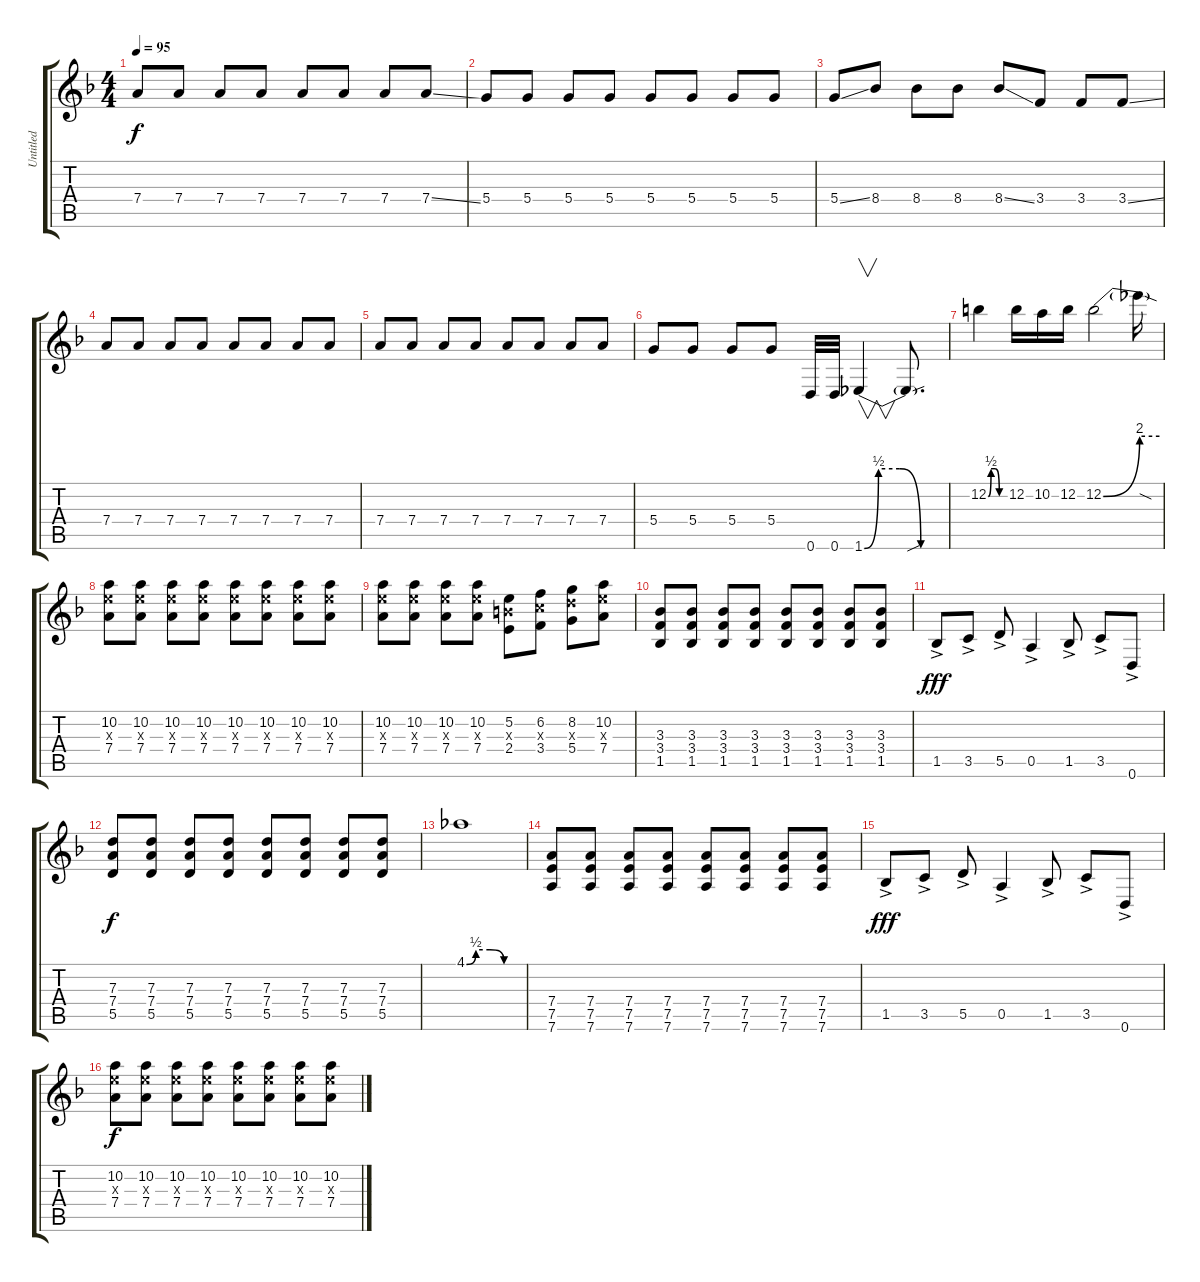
\track ("Untitled" "Untitled") {instrument distortionguitar}
\staff {score tabs}
\tuning (E4 B3 G3 D3 A2 D2) {hide}
\ts (4 4)
\tempo 95
\clef g2
\ks f
7.4.8{dy f} 7.4.8 7.4.8 7.4.8 7.4.8 7.4.8 7.4.8 7.4{ss}.8 |
5.4.8 5.4.8 5.4.8 5.4.8 5.4.8 5.4.8 5.4.8 5.4.8 |
5.4{ss}.8 8.4.8 8.4.8 8.4.8 8.4{ss}.8 3.4.8 3.4.8 3.4{ss}.8 |
7.4.8 7.4.8 7.4.8 7.4.8 7.4.8 7.4.8 7.4.8 7.4.8 |
7.4.8 7.4.8 7.4.8 7.4.8 7.4.8 7.4.8 7.4.8 7.4.8 |
5.4.8 5.4.8 5.4.8 5.4.8 0.6.32 0.6.32 1.6{be (custom 0 0 10 2 25 2 40 0 60 0)}.4{v} 1.6{sou t}.8{d} |
12.2{be (custom 0 0 10 2 25 2 40 0 60 0)}.4 12.2.16 10.2.16 12.2.16 12.2{be (bend 0 0 60 8)}.2 12.2{be (hold 0 8 60 8) sod t}.16 |
(10.2 9.3{x} 7.4).8 (10.2 9.3{x} 7.4).8 (10.2 9.3{x} 7.4).8 (10.2 9.3{x} 7.4).8 (10.2 9.3{x} 7.4).8 (10.2 9.3{x} 7.4).8 (10.2 9.3{x} 7.4).8 (10.2 9.3{x} 7.4).8 |
(10.2 9.3{x} 7.4).8 (10.2 9.3{x} 7.4).8 (10.2 9.3{x} 7.4).8 (10.2 9.3{x} 7.4).8 (5.2 4.3{x} 2.4).8 (6.2 5.3{x} 3.4).8 (8.2 7.3{x} 5.4).8 (10.2 9.3{x} 7.4).8 |
(3.3 3.4 1.5).8 (3.3 3.4 1.5).8 (3.3 3.4 1.5).8 (3.3 3.4 1.5).8 (3.3 3.4 1.5).8 (3.3 3.4 1.5).8 (3.3 3.4 1.5).8 (3.3 3.4 1.5).8 |
1.5{ac}.8{dy fff} 3.5{ac}.8 5.5{ac}.8 0.5{ac}.4 1.5{ac}.8 3.5{ac}.8 0.6{ac}.8 |
(7.3 7.4 5.5).8{dy f} (7.3 7.4 5.5).8 (7.3 7.4 5.5).8 (7.3 7.4 5.5).8 (7.3 7.4 5.5).8 (7.3 7.4 5.5).8 (7.3 7.4 5.5).8 (7.3 7.4 5.5).8 |
4.1{be (custom 0 0 10 2 25 2 40 0 60 0)}.1 |
(7.4 7.5 7.6).8 (7.4 7.5 7.6).8 (7.4 7.5 7.6).8 (7.4 7.5 7.6).8 (7.4 7.5 7.6).8 (7.4 7.5 7.6).8 (7.4 7.5 7.6).8 (7.4 7.5 7.6).8 |
1.5{ac}.8{dy fff} 3.5{ac}.8 5.5{ac}.8 0.5{ac}.4 1.5{ac}.8 3.5{ac}.8 0.6{ac}.8 |
(10.2 9.3{x} 7.4).8{dy f} (10.2 9.3{x} 7.4).8 (10.2 9.3{x} 7.4).8 (10.2 9.3{x} 7.4).8 (10.2 9.3{x} 7.4).8 (10.2 9.3{x} 7.4).8 (10.2 9.3{x} 7.4).8 (10.2 9.3{x} 7.4).8
